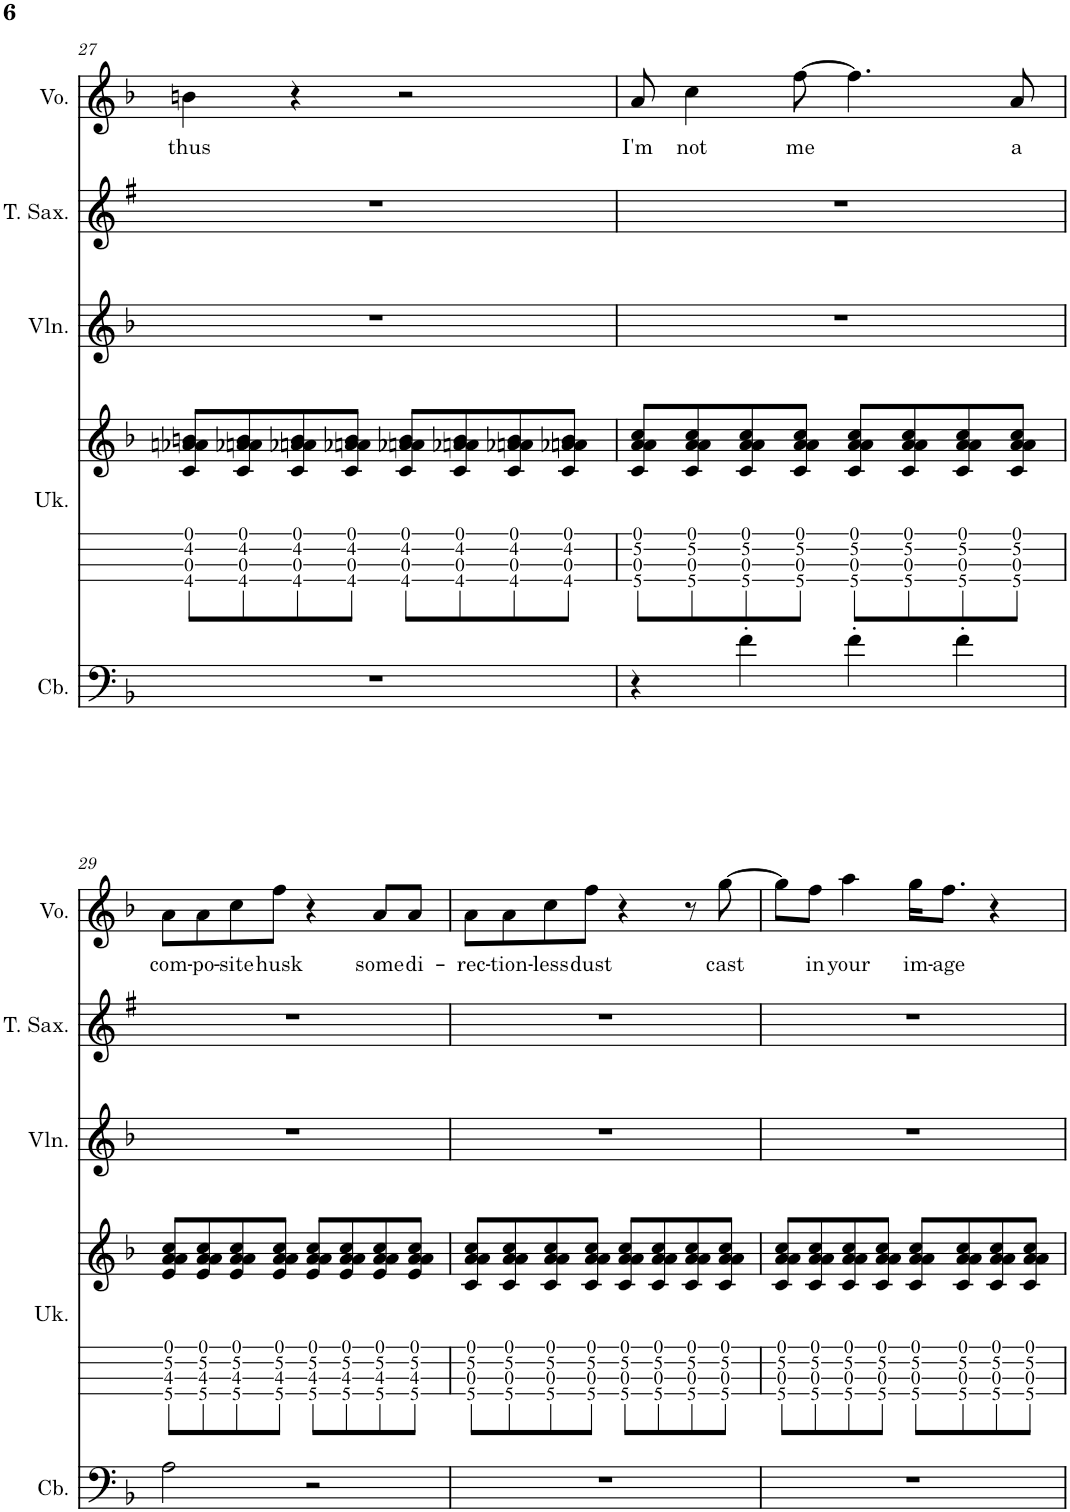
**kern	**kern	**kern	**kern	**kern	**kern	**text
*part5	*part4	*part4	*part3	*part2	*part1	*part1
*staff6	*staff5	*staff4	*staff3	*staff2	*staff1	*staff1
*I"Contrabass	*I"Ukulele	*	*I"Violin	*I"Tenor Saxophone	*I"Voice	*
*I'Cb.	*I'Uk.	*	*I'Vln.	*I'T. Sax.	*I'Vo.	*
!!LO:PB:g=z
*clefF4	*	*clefG2	*clefG2	*clefG2	*clefG2	*
*Trd7c12	*	*	*	*Trd8c14	*	*
*k[b-]	*k[b-]	*k[b-]	*k[b-]	*k[f#]	*k[b-]	*
*M4/4	*M4/4	*M4/4	*M4/4	*M4/4	*M4/4	*
=27	=27	=27	=27	=27	=27	=27
!	!	!	!	!	!	!LO:LY:b
1r	8bn\ 8c\ 8a-X\ 8an\L	8c/ 8a-X/ 8an/ 8bn/L	1r	1r	4bn\	thus
.	8b\ 8c\ 8a-X\ 8an\	8c/ 8a-X/ 8an/ 8b/	.	.	.	.
.	8b\ 8c\ 8a-X\ 8an\	8c/ 8a-X/ 8an/ 8b/	.	.	4r	.
.	8b\ 8c\ 8a-X\ 8an\J	8c/ 8a-X/ 8an/ 8b/J	.	.	.	.
.	8b\ 8c\ 8a-X\ 8an\L	8c/ 8a-X/ 8an/ 8b/L	.	.	2r	.
.	8b\ 8c\ 8a-X\ 8an\	8c/ 8a-X/ 8an/ 8b/	.	.	.	.
.	8b\ 8c\ 8a-X\ 8an\	8c/ 8a-X/ 8an/ 8b/	.	.	.	.
.	8b\ 8c\ 8a-X\ 8an\J	8c/ 8a-X/ 8an/ 8b/J	.	.	.	.
=28	=28	=28	=28	=28	=28	=28
!	!	!	!	!	!	!LO:LY:b
4r	8cc\ 8c\ 8a\ 8a\L	8c/ 8a/ 8a/ 8cc/L	1r	1r	8a/	I'm
!	!	!	!	!	!	!LO:LY:b
.	8cc\ 8c\ 8a\ 8a\	8c/ 8a/ 8a/ 8cc/	.	.	4cc\	not
4f'\	8cc\ 8c\ 8a\ 8a\	8c/ 8a/ 8a/ 8cc/	.	.	.	.
!	!	!	!	!	!	!LO:LY:b
.	8cc\ 8c\ 8a\ 8a\J	8c/ 8a/ 8a/ 8cc/J	.	.	[8ff\	me
4f'\	8cc\ 8c\ 8a\ 8a\L	8c/ 8a/ 8a/ 8cc/L	.	.	4.ff\]	.
.	8cc\ 8c\ 8a\ 8a\	8c/ 8a/ 8a/ 8cc/	.	.	.	.
4f'\	8cc\ 8c\ 8a\ 8a\	8c/ 8a/ 8a/ 8cc/	.	.	.	.
!	!	!	!	!	!	!LO:LY:b
.	8cc\ 8c\ 8a\ 8a\J	8c/ 8a/ 8a/ 8cc/J	.	.	8a/	a
!!LO:LB:g=z
=29	=29	=29	=29	=29	=29	=29
!	!	!	!	!	!	!LO:LY:b
2A\	8cc\ 8e\ 8a\ 8a\L	8e/ 8a/ 8a/ 8cc/L	1r	1r	8a\L	com-
!	!	!	!	!	!	!LO:LY:b
.	8cc\ 8e\ 8a\ 8a\	8e/ 8a/ 8a/ 8cc/	.	.	8a\	-po-
!	!	!	!	!	!	!LO:LY:b
.	8cc\ 8e\ 8a\ 8a\	8e/ 8a/ 8a/ 8cc/	.	.	8cc\	-site
!	!	!	!	!	!	!LO:LY:b
.	8cc\ 8e\ 8a\ 8a\J	8e/ 8a/ 8a/ 8cc/J	.	.	8ff\J	husk
2r	8cc\ 8e\ 8a\ 8a\L	8e/ 8a/ 8a/ 8cc/L	.	.	4r	.
.	8cc\ 8e\ 8a\ 8a\	8e/ 8a/ 8a/ 8cc/	.	.	.	.
!	!	!	!	!	!	!LO:LY:b
.	8cc\ 8e\ 8a\ 8a\	8e/ 8a/ 8a/ 8cc/	.	.	8a/L	some
!	!	!	!	!	!	!LO:LY:b
.	8cc\ 8e\ 8a\ 8a\J	8e/ 8a/ 8a/ 8cc/J	.	.	8a/J	di-
=30	=30	=30	=30	=30	=30	=30
!	!	!	!	!	!	!LO:LY:b
1r	8cc\ 8c\ 8a\ 8a\L	8c/ 8a/ 8a/ 8cc/L	1r	1r	8a\L	-rec-
!	!	!	!	!	!	!LO:LY:b
.	8cc\ 8c\ 8a\ 8a\	8c/ 8a/ 8a/ 8cc/	.	.	8a\	-tion-
!	!	!	!	!	!	!LO:LY:b
.	8cc\ 8c\ 8a\ 8a\	8c/ 8a/ 8a/ 8cc/	.	.	8cc\	-less
!	!	!	!	!	!	!LO:LY:b
.	8cc\ 8c\ 8a\ 8a\J	8c/ 8a/ 8a/ 8cc/J	.	.	8ff\J	dust
.	8cc\ 8c\ 8a\ 8a\L	8c/ 8a/ 8a/ 8cc/L	.	.	4r	.
.	8cc\ 8c\ 8a\ 8a\	8c/ 8a/ 8a/ 8cc/	.	.	.	.
.	8cc\ 8c\ 8a\ 8a\	8c/ 8a/ 8a/ 8cc/	.	.	8r	.
!	!	!	!	!	!	!LO:LY:b
.	8cc\ 8c\ 8a\ 8a\J	8c/ 8a/ 8a/ 8cc/J	.	.	[8gg\	cast
=31	=31	=31	=31	=31	=31	=31
1r	8cc\ 8c\ 8a\ 8a\L	8c/ 8a/ 8a/ 8cc/L	1r	1r	8gg\L]	.
!	!	!	!	!	!	!LO:LY:b
.	8cc\ 8c\ 8a\ 8a\	8c/ 8a/ 8a/ 8cc/	.	.	8ff\J	in
!	!	!	!	!	!	!LO:LY:b
.	8cc\ 8c\ 8a\ 8a\	8c/ 8a/ 8a/ 8cc/	.	.	4aa\	your
.	8cc\ 8c\ 8a\ 8a\J	8c/ 8a/ 8a/ 8cc/J	.	.	.	.
!	!	!	!	!	!	!LO:LY:b
.	8cc\ 8c\ 8a\ 8a\L	8c/ 8a/ 8a/ 8cc/L	.	.	16gg\KL	im-
!	!	!	!	!	!	!LO:LY:b
.	.	.	.	.	8.ff\J	-age
.	8cc\ 8c\ 8a\ 8a\	8c/ 8a/ 8a/ 8cc/	.	.	.	.
.	8cc\ 8c\ 8a\ 8a\	8c/ 8a/ 8a/ 8cc/	.	.	4r	.
.	8cc\ 8c\ 8a\ 8a\J	8c/ 8a/ 8a/ 8cc/J	.	.	.	.
=	=	=	=	=	=	=
*-	*-	*-	*-	*-	*-	*-
